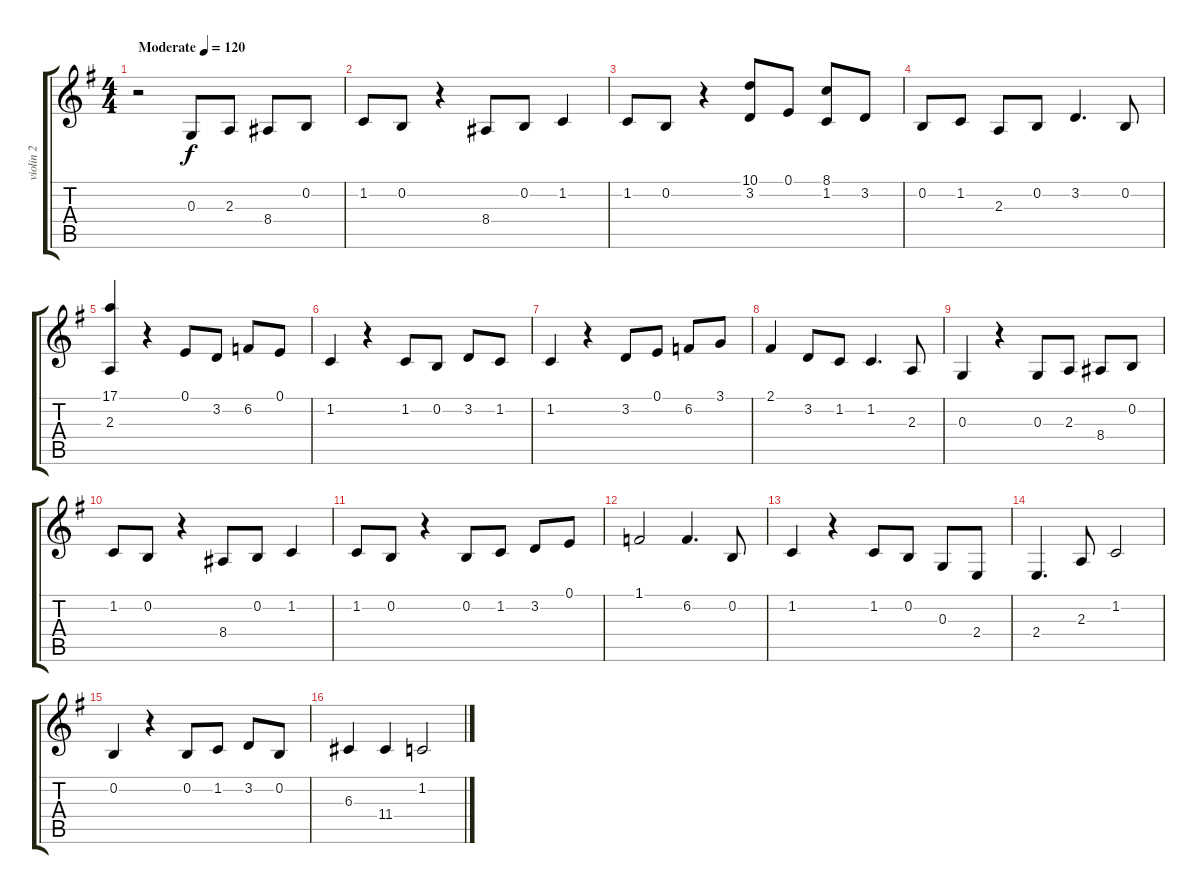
\track ("violin 2" "violin 2") {instrument violin}
\staff {score tabs}
\tuning (E4 B3 G3 D3 A2 E2) {hide}
\ts (4 4)
\tempo (120 "Moderate")
\clef g2
\ks g
r.2{dy f instrument violin} 0.3.8 2.3.8 8.4.8 0.2.8 |
1.2.8 0.2.8 r.4 8.4.8 0.2.8 1.2.4 |
1.2.8 0.2.8 r.4 (10.1 3.2).8 0.1.8 (8.1 1.2).8 3.2.8 |
0.2.8 1.2.8 2.3.8 0.2.8 3.2.4{d} 0.2.8 |
(17.1 2.3).4 r.4 0.1.8 3.2.8 6.2.8 0.1.8 |
1.2.4 r.4 1.2.8 0.2.8 3.2.8 1.2.8 |
1.2.4 r.4 3.2.8 0.1.8 6.2.8 3.1.8 |
2.1.4 3.2.8 1.2.8 1.2.4{d} 2.3.8 |
0.3.4 r.4 0.3.8 2.3.8 8.4.8 0.2.8 |
1.2.8 0.2.8 r.4 8.4.8 0.2.8 1.2.4 |
1.2.8 0.2.8 r.4 0.2.8 1.2.8 3.2.8 0.1.8 |
1.1.2 6.2.4{d} 0.2.8 |
1.2.4 r.4 1.2.8 0.2.8 0.3.8 2.4.8 |
2.4.4{d} 2.3.8 1.2.2 |
0.2.4 r.4 0.2.8 1.2.8 3.2.8 0.2.8 |
6.3.4 11.4.4 1.2.2
